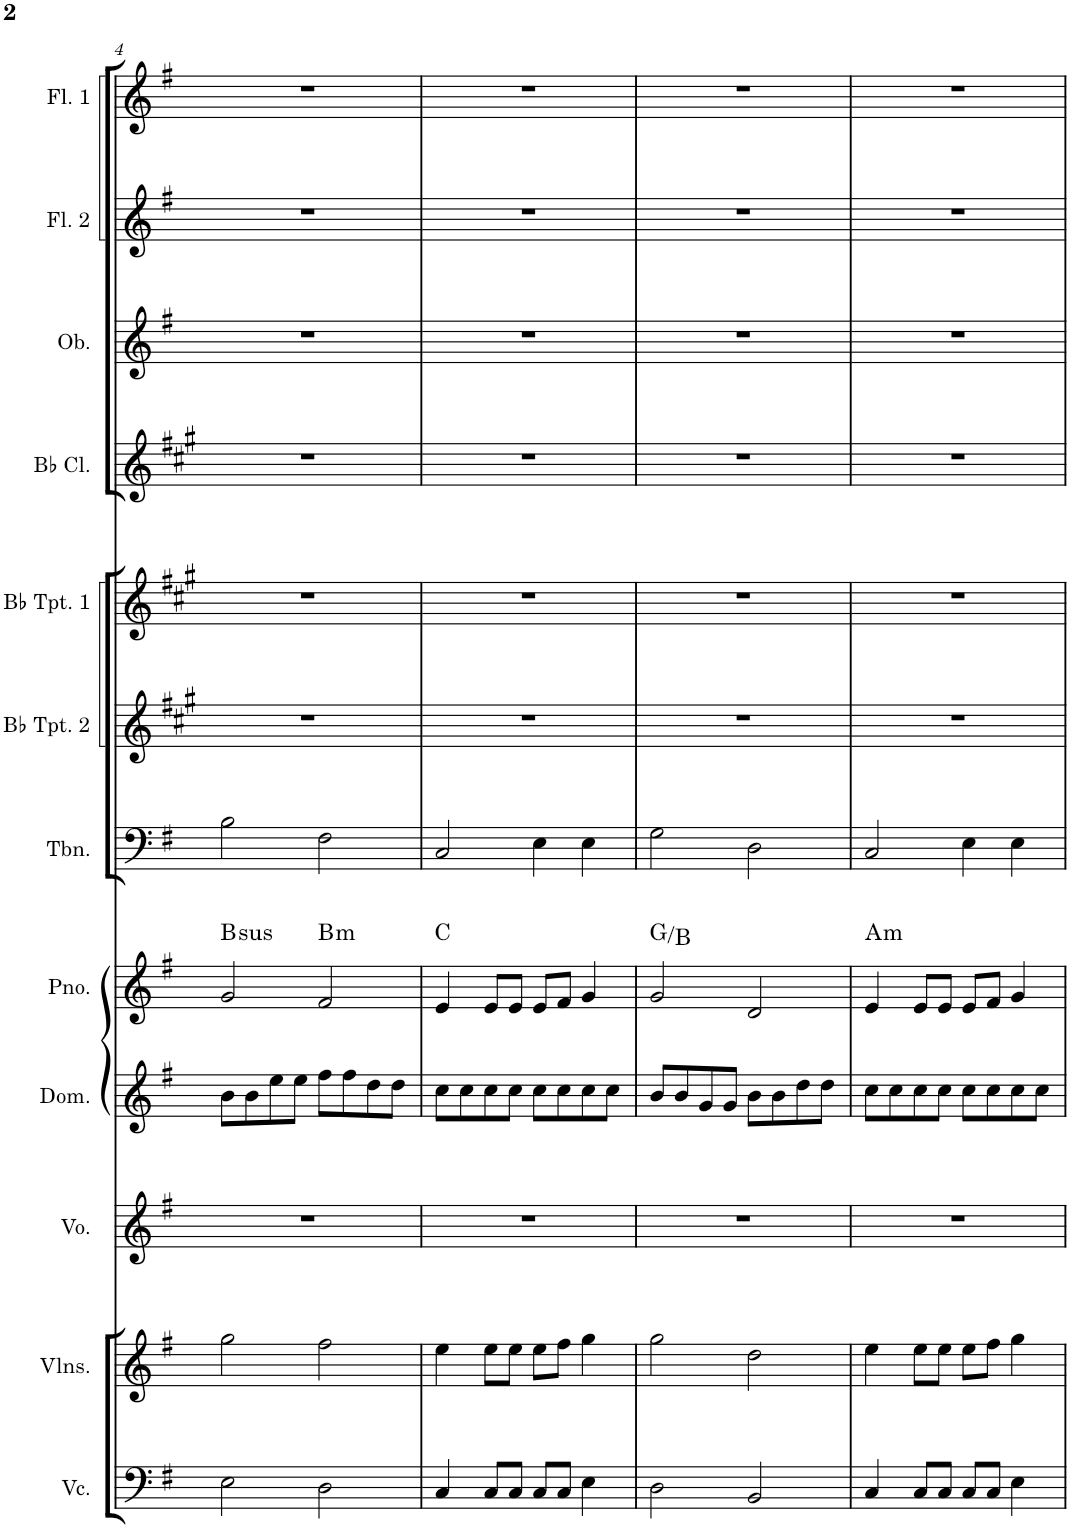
**kern	**kern	**kern	**kern	**kern	**harte	**kern	**kern	**kern	**kern	**kern	**kern	**kern
*part12	*part11	*part10	*part9	*part8	*part8	*part7	*part6	*part5	*part4	*part3	*part2	*part1
*staff12	*staff11	*staff10	*staff9	*staff8	*	*staff7	*staff6	*staff5	*staff4	*staff3	*staff2	*staff1
*I"Violoncello	*I"Violins	*I"Voice	*I"Domra	*I"Piano	*	*I"Trombone	*I"Bb Trumpet 2	*I"Bb Trumpet 1	*I"Bb Clarinet	*I"Oboe	*I"Flute 2	*I"Flute 1
*I'Vc.	*I'Vlns.	*I'Vo.	*I'Dom.	*I'Pno.	*	*I'Tbn.	*I'Bb Tpt. 2	*I'Bb Tpt. 1	*I'Bb Cl.	*I'Ob.	*I'Fl. 2	*I'Fl. 1
!!LO:PB:g=z
*clefF4	*clefG2	*clefG2	*clefG2	*clefG2	*	*clefF4	*clefG2	*clefG2	*clefG2	*clefG2	*clefG2	*clefG2
*	*	*	*	*	*	*	*Trd1c2	*Trd1c2	*Trd1c2	*	*	*
*k[f#]	*k[f#]	*k[f#]	*k[f#]	*k[f#]	*	*k[f#]	*k[f#c#g#]	*k[f#c#g#]	*k[f#c#g#]	*k[f#]	*k[f#]	*k[f#]
*M4/4	*M4/4	*M4/4	*M4/4	*M4/4	*	*M4/4	*M4/4	*M4/4	*M4/4	*M4/4	*M4/4	*M4/4
=4	=4	=4	=4	=4	=4	=4	=4	=4	=4	=4	=4	=4
!	!	!	!	!	!LO:H:kt=sus	!	!	!	!	!	!	!
2E\	2gg\	1r	8b\L	2g/	B:sus4	2B\	1r	1r	1r	1r	1r	1r
.	.	.	8b\	.	.	.	.	.	.	.	.	.
.	.	.	8ee\	.	.	.	.	.	.	.	.	.
.	.	.	8ee\J	.	.	.	.	.	.	.	.	.
!	!	!	!	!	!LO:H:kt=m	!	!	!	!	!	!	!
2D\	2ff#\	.	8ff#\L	2f#/	B:min	2F#\	.	.	.	.	.	.
.	.	.	8ff#\	.	.	.	.	.	.	.	.	.
.	.	.	8dd\	.	.	.	.	.	.	.	.	.
.	.	.	8dd\J	.	.	.	.	.	.	.	.	.
=5	=5	=5	=5	=5	=5	=5	=5	=5	=5	=5	=5	=5
4C/	4ee\	1r	8cc\L	4e/	C:maj	2C/	1r	1r	1r	1r	1r	1r
.	.	.	8cc\	.	.	.	.	.	.	.	.	.
8C/L	8ee\L	.	8cc\	8e/L	.	.	.	.	.	.	.	.
8C/J	8ee\J	.	8cc\J	8e/J	.	.	.	.	.	.	.	.
8C/L	8ee\L	.	8cc\L	8e/L	.	4E\	.	.	.	.	.	.
8C/J	8ff#\J	.	8cc\	8f#/J	.	.	.	.	.	.	.	.
4E\	4gg\	.	8cc\	4g/	.	4E\	.	.	.	.	.	.
.	.	.	8cc\J	.	.	.	.	.	.	.	.	.
=6	=6	=6	=6	=6	=6	=6	=6	=6	=6	=6	=6	=6
2D\	2gg\	1r	8b/L	2g/	G:maj/3	2G\	1r	1r	1r	1r	1r	1r
.	.	.	8b/	.	.	.	.	.	.	.	.	.
.	.	.	8g/	.	.	.	.	.	.	.	.	.
.	.	.	8g/J	.	.	.	.	.	.	.	.	.
2BB/	2dd\	.	8b\L	2d/	.	2D\	.	.	.	.	.	.
.	.	.	8b\	.	.	.	.	.	.	.	.	.
.	.	.	8dd\	.	.	.	.	.	.	.	.	.
.	.	.	8dd\J	.	.	.	.	.	.	.	.	.
=7	=7	=7	=7	=7	=7	=7	=7	=7	=7	=7	=7	=7
!	!	!	!	!	!LO:H:kt=m	!	!	!	!	!	!	!
4C/	4ee\	1r	8cc\L	4e/	A:min	2C/	1r	1r	1r	1r	1r	1r
.	.	.	8cc\	.	.	.	.	.	.	.	.	.
8C/L	8ee\L	.	8cc\	8e/L	.	.	.	.	.	.	.	.
8C/J	8ee\J	.	8cc\J	8e/J	.	.	.	.	.	.	.	.
8C/L	8ee\L	.	8cc\L	8e/L	.	4E\	.	.	.	.	.	.
8C/J	8ff#\J	.	8cc\	8f#/J	.	.	.	.	.	.	.	.
4E\	4gg\	.	8cc\	4g/	.	4E\	.	.	.	.	.	.
.	.	.	8cc\J	.	.	.	.	.	.	.	.	.
=	=	=	=	=	=	=	=	=	=	=	=	=
*-	*-	*-	*-	*-	*-	*-	*-	*-	*-	*-	*-	*-
